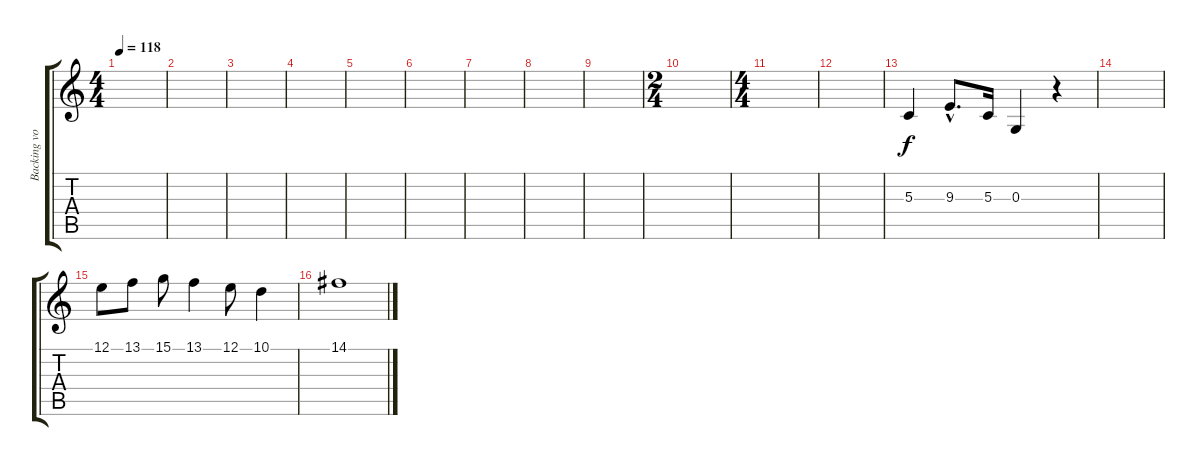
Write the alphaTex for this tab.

\track ("Backing vocals" "Backing vo") {instrument clarinet}
\staff {score tabs}
\tuning (E4 B3 G3 D3 A2 E2) {hide}
\ts (4 4)
\tempo 118
\clef g2
\ks c
|
|
|
|
|
|
|
|
|
\ts (2 4)
|
\ts (4 4)
|
|
5.3.4 9.3{hac}.8{d} 5.3.16 0.3.4 r.4 |
|
12.1.8 13.1.8 15.1.8 13.1.4 12.1.8 10.1.4 |
14.1.1
